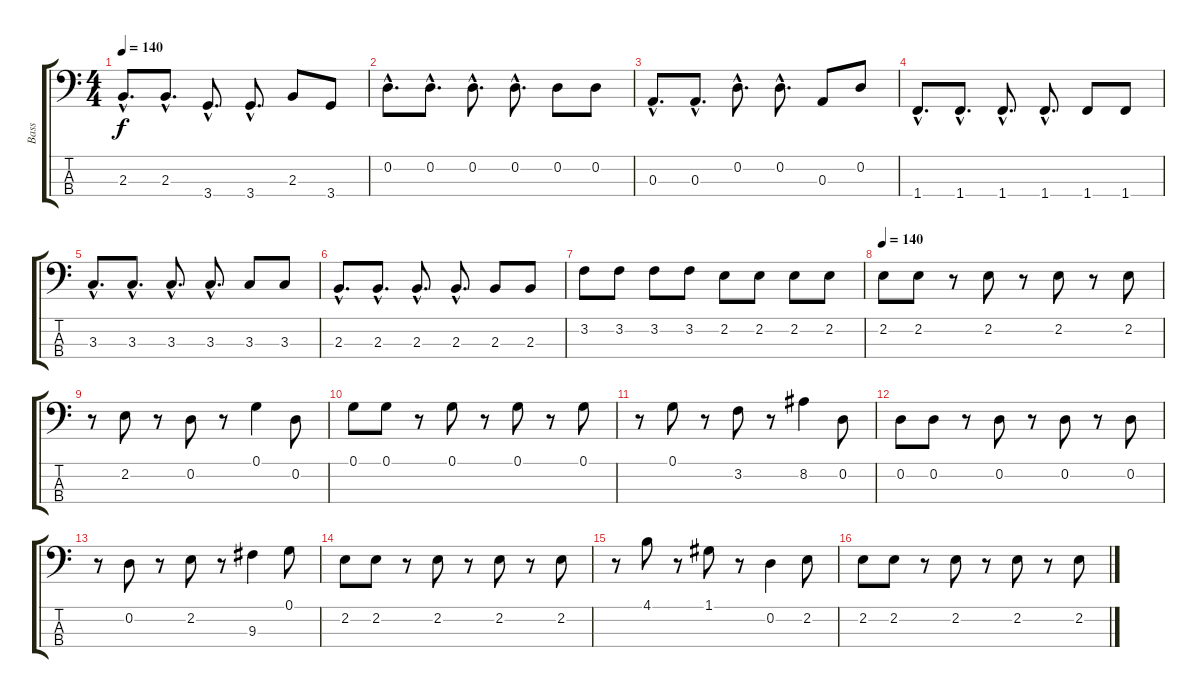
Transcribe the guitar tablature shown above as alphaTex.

\track ("Bass" "Bass") {instrument electricbassfinger}
\staff {score tabs}
\tuning (G2 D2 A1 E1) {hide}
\ts (4 4)
\tempo 140
\clef f4
\ks c
2.3{hac}.8{d dy f} 2.3{hac}.8{d} 3.4{hac}.8{d} 3.4{hac}.8{d} 2.3.8 3.4.8 |
0.2{hac}.8{d} 0.2{hac}.8{d} 0.2{hac}.8{d} 0.2{hac}.8{d} 0.2.8 0.2.8 |
0.3{hac}.8{d} 0.3{hac}.8{d} 0.2{hac}.8{d} 0.2{hac}.8{d} 0.3.8 0.2.8 |
1.4{hac}.8{d} 1.4{hac}.8{d} 1.4{hac}.8{d} 1.4{hac}.8{d} 1.4.8 1.4.8 |
3.3{hac}.8{d} 3.3{hac}.8{d} 3.3{hac}.8{d} 3.3{hac}.8{d} 3.3.8 3.3.8 |
2.3{hac}.8{d} 2.3{hac}.8{d} 2.3{hac}.8{d} 2.3{hac}.8{d} 2.3.8 2.3.8 |
3.2.8 3.2.8 3.2.8 3.2.8 2.2.8 2.2.8 2.2.8 2.2.8 |
\tempo 140
2.2.8 2.2.8 r.8 2.2.8 r.8 2.2.8 r.8 2.2.8 |
r.8 2.2.8 r.8 0.2.8 r.8 0.1.4 0.2.8 |
0.1.8 0.1.8 r.8 0.1.8 r.8 0.1.8 r.8 0.1.8 |
r.8 0.1.8 r.8 3.2.8 r.8 8.2.4 0.2.8 |
0.2.8 0.2.8 r.8 0.2.8 r.8 0.2.8 r.8 0.2.8 |
r.8 0.2.8 r.8 2.2.8 r.8 9.3.4 0.1.8 |
2.2.8 2.2.8 r.8 2.2.8 r.8 2.2.8 r.8 2.2.8 |
r.8 4.1.8 r.8 1.1.8 r.8 0.2.4 2.2.8 |
2.2.8 2.2.8 r.8 2.2.8 r.8 2.2.8 r.8 2.2.8
